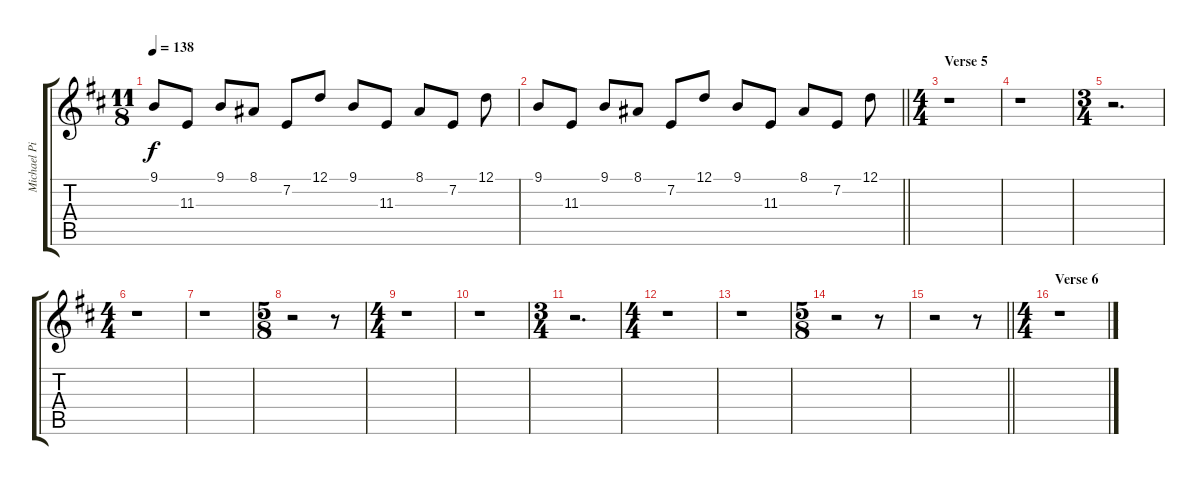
\track ("Michael Pinnella (piano)" "Michael Pi") {instrument acousticgrandpiano}
\staff {score tabs}
\tuning (D4 A3 F3 C3 G2 D2) {hide}
\ts (11 8)
\tempo 138
\clef g2
\ks bminor
9.1.8{dy f} 11.3.8 9.1.8 8.1.8 7.2.8 12.1.8 9.1.8 11.3.8 8.1.8 7.2.8 12.1.8 |
\barLineRight lightlight
9.1.8 11.3.8 9.1.8 8.1.8 7.2.8 12.1.8 9.1.8 11.3.8 8.1.8 7.2.8 12.1.8 |
\ts (4 4)
\section ("" "Verse 5")
r.1 |
r.1 |
\ts (3 4)
r.2{d} |
\ts (4 4)
r.1 |
r.1 |
\ts (5 8)
r.2 r.8 |
\ts (4 4)
r.1 |
r.1 |
\ts (3 4)
r.2{d} |
\ts (4 4)
r.1 |
r.1 |
\ts (5 8)
r.2 r.8 |
\barLineRight lightlight
r.2 r.8 |
\ts (4 4)
\section ("" "Verse 6")
r.1
